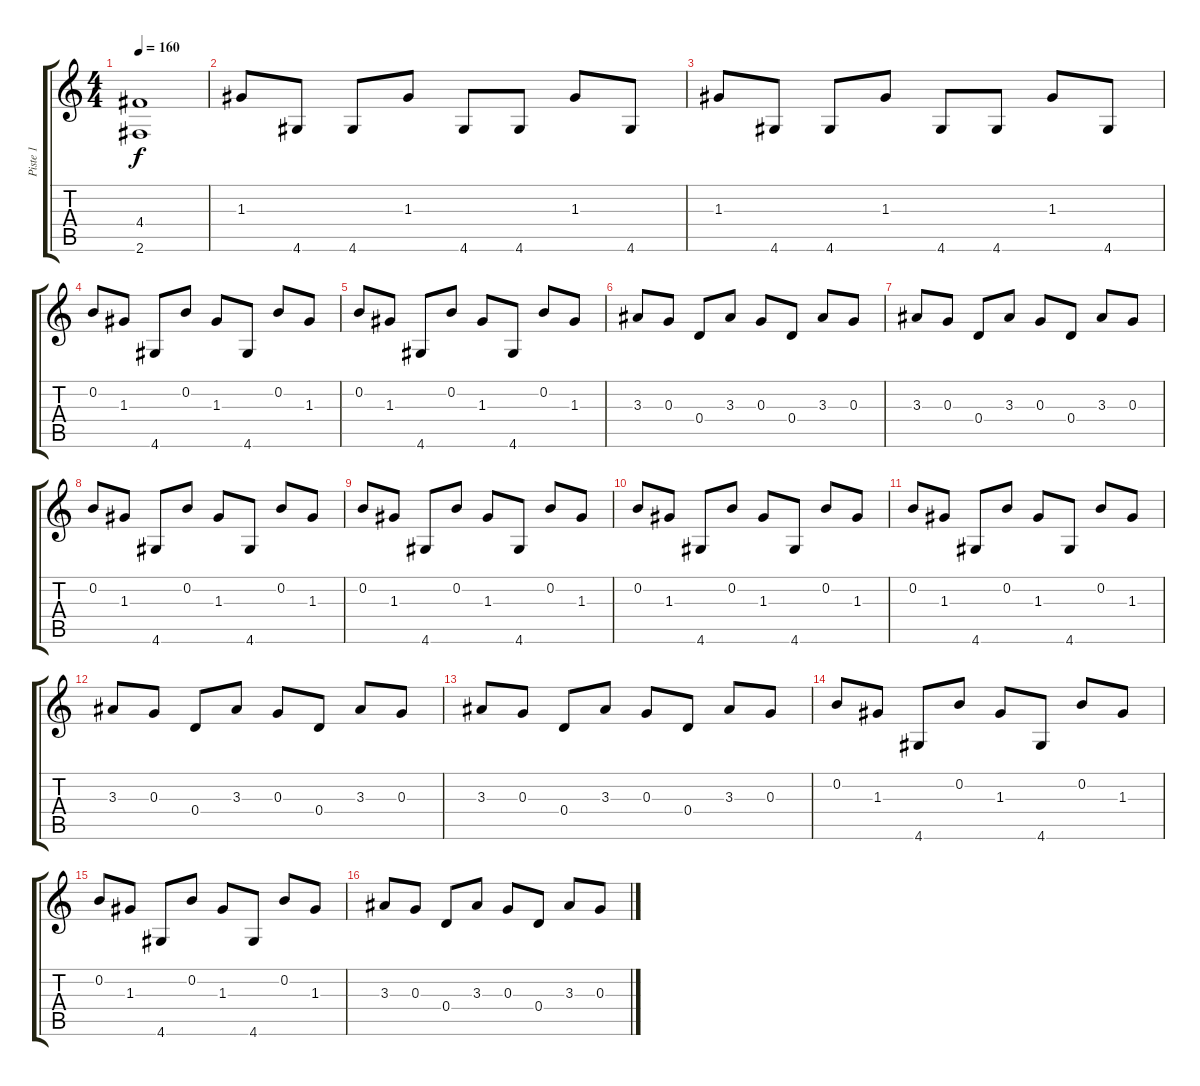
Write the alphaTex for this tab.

\track ("Piste 1" "Piste 1") {instrument distortionguitar}
\staff {score tabs}
\tuning (E4 B3 G3 D3 A2 E2) {hide}
\ts (4 4)
\tempo 160
\clef g2
\ks c
(4.4 2.6).1{dy f} |
1.3.8 4.6.8 4.6.8 1.3.8 4.6.8 4.6.8 1.3.8 4.6.8 |
1.3.8 4.6.8 4.6.8 1.3.8 4.6.8 4.6.8 1.3.8 4.6.8 |
0.2.8 1.3.8 4.6.8 0.2.8 1.3.8 4.6.8 0.2.8 1.3.8 |
0.2.8 1.3.8 4.6.8 0.2.8 1.3.8 4.6.8 0.2.8 1.3.8 |
3.3.8 0.3.8 0.4.8 3.3.8 0.3.8 0.4.8 3.3.8 0.3.8 |
3.3.8 0.3.8 0.4.8 3.3.8 0.3.8 0.4.8 3.3.8 0.3.8 |
0.2.8 1.3.8 4.6.8 0.2.8 1.3.8 4.6.8 0.2.8 1.3.8 |
0.2.8 1.3.8 4.6.8 0.2.8 1.3.8 4.6.8 0.2.8 1.3.8 |
0.2.8 1.3.8 4.6.8 0.2.8 1.3.8 4.6.8 0.2.8 1.3.8 |
0.2.8 1.3.8 4.6.8 0.2.8 1.3.8 4.6.8 0.2.8 1.3.8 |
3.3.8 0.3.8 0.4.8 3.3.8 0.3.8 0.4.8 3.3.8 0.3.8 |
3.3.8 0.3.8 0.4.8 3.3.8 0.3.8 0.4.8 3.3.8 0.3.8 |
0.2.8 1.3.8 4.6.8 0.2.8 1.3.8 4.6.8 0.2.8 1.3.8 |
0.2.8 1.3.8 4.6.8 0.2.8 1.3.8 4.6.8 0.2.8 1.3.8 |
3.3.8 0.3.8 0.4.8 3.3.8 0.3.8 0.4.8 3.3.8 0.3.8
